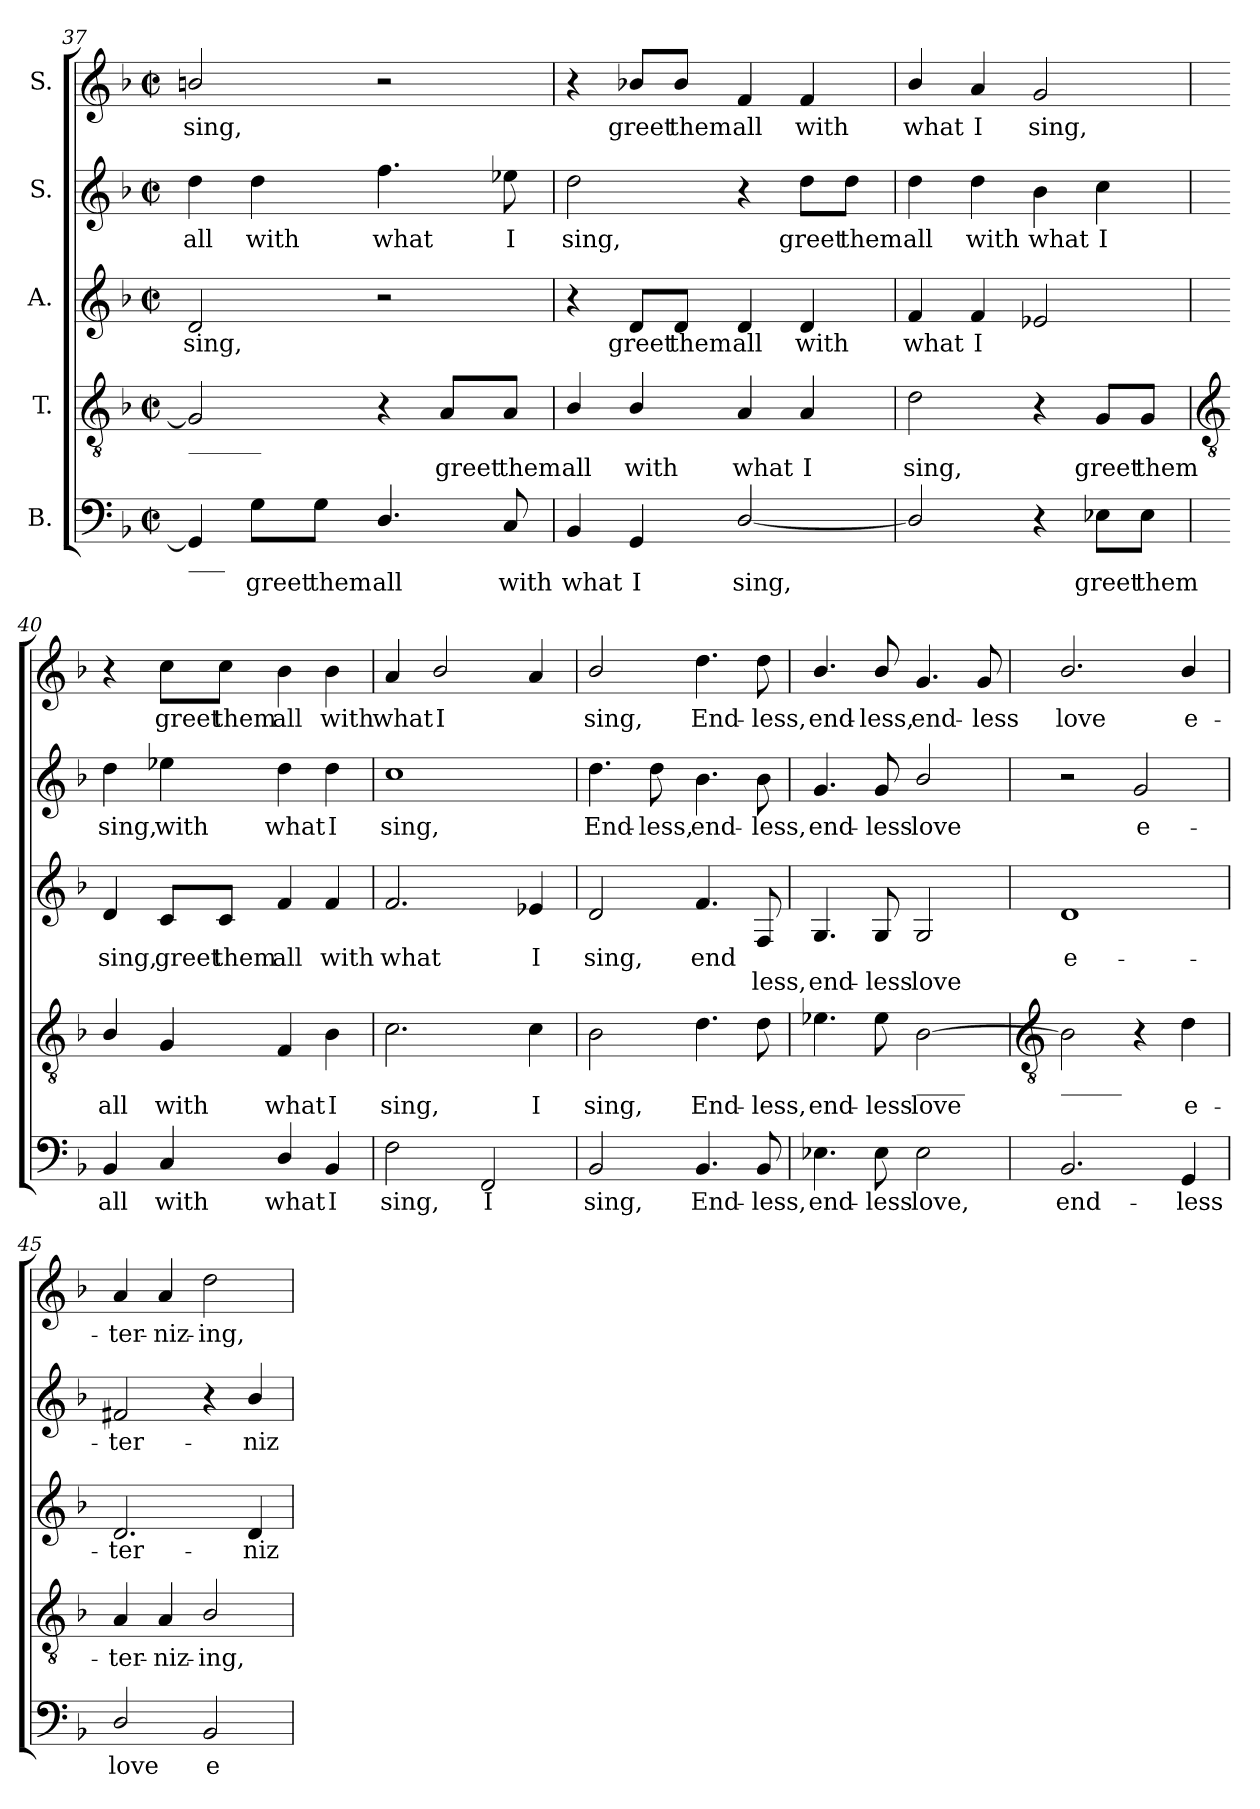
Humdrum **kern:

**kern	**text	**kern	**text	**kern	**text	**text	**kern	**text	**kern	**text
*part5	*part5	*part4	*part4	*part3	*part3	*part3	*part2	*part2	*part1	*part1
*staff5	*staff5	*staff4	*staff4	*staff3	*staff3	*staff3	*staff2	*staff2	*staff1	*staff1
*I"B.	*	*I"T.	*	*I"A.	*	*	*I"S.	*	*I"S.	*
!!LO:LB:g=z
*clefF4	*	*clefGv2	*	*clefG2	*	*	*clefG2	*	*clefG2	*
*k[b-]	*	*k[b-]	*	*k[b-]	*	*	*k[b-]	*	*k[b-]	*
*F:	*	*F:	*	*F:	*	*	*F:	*	*F:	*
*M2/2	*	*M2/2	*	*M2/2	*	*	*M2/2	*	*M2/2	*
*met(c|)	*	*met(c|)	*	*met(c|)	*	*	*met(c|)	*	*met(c|)	*
=37	=37	=37	=37	=37	=37	=37	=37	=37	=37	=37
!	!	!LO:TX:b:t=______	!	!	!	!	!	!	!	!
!LO:TX:b:t=___	!	!	!	!	!	!	!	!	!	!
!	!	!	!	!	!LO:LY:b	!	!	!LO:LY:b	!	!LO:LY:b
4GG]	.	2G]	.	2d	sing,	.	4dd	all	2bn/	sing,
!	!LO:LY:b	!	!	!	!	!	!	!LO:LY:b	!	!
8G\L	greet	.	.	.	.	.	4dd	with	.	.
!	!LO:LY:b	!	!	!	!	!	!	!	!	!
8G\J	them	.	.	.	.	.	.	.	.	.
!	!LO:LY:b	!	!	!	!	!	!	!LO:LY:b	!	!
4.D/	all	4r	.	2r	.	.	4.ff	what	2r	.
!	!	!	!LO:LY:b	!	!	!	!	!	!	!
.	.	8A/L	greet	.	.	.	.	.	.	.
!	!LO:LY:b	!	!LO:LY:b	!	!	!	!	!LO:LY:b	!	!
8C	with	8A/J	them	.	.	.	8ee-X	I	.	.
=38	=38	=38	=38	=38	=38	=38	=38	=38	=38	=38
!	!LO:LY:b	!	!LO:LY:b	!	!	!	!	!LO:LY:b	!	!
4BB-	what	4B-/	all	4r	.	.	2dd	sing,	4r	.
!	!LO:LY:b	!	!LO:LY:b	!	!LO:LY:b	!	!	!	!	!LO:LY:b
4GG	I	4B-/	with	8d/L	greet	.	.	.	8b-X/L	greet
!	!	!	!	!	!LO:LY:b	!	!	!	!	!LO:LY:b
.	.	.	.	8d/J	them	.	.	.	8b-/J	them
!	!LO:LY:b	!	!LO:LY:b	!	!LO:LY:b	!	!	!	!	!LO:LY:b
[2D/	sing,	4A	what	4d	all	.	4r	.	4f/	all
!	!	!	!LO:LY:b	!	!LO:LY:b	!	!	!LO:LY:b	!	!LO:LY:b
.	.	4A	I	4d	with	.	8dd\L	greet	4f/	with
!	!	!	!	!	!	!	!	!LO:LY:b	!	!
.	.	.	.	.	.	.	8dd\J	them	.	.
=39	=39	=39	=39	=39	=39	=39	=39	=39	=39	=39
!	!	!	!LO:LY:b	!	!LO:LY:b	!	!	!LO:LY:b	!	!LO:LY:b
2D/]	.	2d	sing,	4f	what	.	4dd	all	4b-/	what
!	!	!	!	!	!LO:LY:b	!	!	!LO:LY:b	!	!LO:LY:b
.	.	.	.	4f	I	.	4dd	with	4a/	I
!	!	!	!	!	!	!	!	!LO:LY:b	!	!LO:LY:b
4r	.	4r	.	2e-X	.	.	4b-	what	2g	sing,
!	!LO:LY:b	!	!LO:LY:b	!	!	!	!	!LO:LY:b	!	!
8E-X\L	greet	8G/L	greet	.	.	.	4cc	I	.	.
!	!LO:LY:b	!	!LO:LY:b	!	!	!	!	!	!	!
8E-\J	them	8G/J	them	.	.	.	.	.	.	.
!!LO:LB:g=z
=40	=40	=40	=40	=40	=40	=40	=40	=40	=40	=40
*	*	*clefGv2	*	*	*	*	*	*	*	*
!	!LO:LY:b	!	!LO:LY:b	!	!LO:LY:b	!	!	!LO:LY:b	!	!
4BB-	all	4B-/	all	4d	sing,	.	4dd	sing,	4r	.
!	!LO:LY:b	!	!LO:LY:b	!	!LO:LY:b	!	!	!LO:LY:b	!	!LO:LY:b
4C	with	4G	with	8c/L	greet	.	4ee-X	with	8cc\L	greet
!	!	!	!	!	!LO:LY:b	!	!	!	!	!LO:LY:b
.	.	.	.	8c/J	them	.	.	.	8cc\J	them
!	!LO:LY:b	!	!LO:LY:b	!	!LO:LY:b	!	!	!LO:LY:b	!	!LO:LY:b
4D/	what	4F	what	4f	all	.	4dd	what	4b-	all
!	!LO:LY:b	!	!LO:LY:b	!	!LO:LY:b	!	!	!LO:LY:b	!	!LO:LY:b
4BB-	I	4B-	I	4f	with	.	4dd	I	4b-	with
=41	=41	=41	=41	=41	=41	=41	=41	=41	=41	=41
!	!LO:LY:b	!	!LO:LY:b	!	!LO:LY:b	!	!	!LO:LY:b	!	!LO:LY:b
2F	sing,	2.c	sing,	2.f	what	.	1cc	sing,	4a	what
!	!	!	!	!	!	!	!	!	!	!LO:LY:b
.	.	.	.	.	.	.	.	.	2b-/	I
!	!LO:LY:b	!	!	!	!	!	!	!	!	!
2FF	I	.	.	.	.	.	.	.	.	.
!	!	!	!LO:LY:b	!	!LO:LY:b	!	!	!	!	!
.	.	4c	I	4e-X	I	.	.	.	4a	.
=42	=42	=42	=42	=42	=42	=42	=42	=42	=42	=42
!	!LO:LY:b	!	!LO:LY:b	!	!LO:LY:b	!	!	!LO:LY:b	!	!LO:LY:b
2BB-	sing,	2B-	sing,	2d	sing,	.	4.dd	End-	2b-/	sing,
!	!	!	!	!	!	!	!	!LO:LY:b	!	!
.	.	.	.	.	.	.	8dd	-less,	.	.
!	!LO:LY:b	!	!LO:LY:b	!	!LO:LY:b	!	!	!LO:LY:b	!	!LO:LY:b
4.BB-	End-	4.d	End-	4.f	end	.	4.b-	end-	4.dd	End-
!	!LO:LY:b	!	!LO:LY:b	!	!	!LO:LY:b	!	!LO:LY:b	!	!LO:LY:b
8BB-	-less,	8d	-less,	8F	.	-less,	8b-	-less,	8dd	-less,
=43	=43	=43	=43	=43	=43	=43	=43	=43	=43	=43
!	!LO:LY:b	!	!LO:LY:b	!	!	!LO:LY:b	!	!LO:LY:b	!	!LO:LY:b
4.E-X	end-	4.e-X	end-	4.G	.	end-	4.g	end-	4.b-/	end-
!	!LO:LY:b	!	!LO:LY:b	!	!	!LO:LY:b	!	!LO:LY:b	!	!LO:LY:b
8E-	-less	8e-	-less	8G	.	-less	8g	-less	8b-/	-less,
!	!	!LO:TX:b:t=____	!	!	!	!	!	!	!	!
!	!LO:LY:b	!	!LO:LY:b	!	!	!LO:LY:b	!	!LO:LY:b	!	!LO:LY:b
2E-	love,	[2B-	love	2G	.	love	2b-/	love	4.g	end-
!	!	!	!	!	!	!	!	!	!	!LO:LY:b
.	.	.	.	.	.	.	.	.	8g	-less
!!LO:LB:g=z
=44	=44	=44	=44	=44	=44	=44	=44	=44	=44	=44
*	*	*clefGv2	*	*	*	*	*	*	*	*
!	!	!LO:TX:b:t=_____	!	!	!	!	!	!	!	!
!	!LO:LY:b	!	!	!	!LO:LY:b	!	!	!	!	!LO:LY:b
2.BB-	end-	2B-]	.	1d	e-	.	2r	.	2.b-/	love
!	!	!	!	!	!	!	!	!LO:LY:b	!	!
.	.	4r	.	.	.	.	2g	e-	.	.
!	!LO:LY:b	!	!LO:LY:b	!	!	!	!	!	!	!LO:LY:b
4GG	-less	4d	e-	.	.	.	.	.	4b-/	e-
=45	=45	=45	=45	=45	=45	=45	=45	=45	=45	=45
!	!LO:LY:b	!	!LO:LY:b	!	!LO:LY:b	!	!	!LO:LY:b	!	!LO:LY:b
2D/	love	4A	-ter-	2.d	-ter-	.	2f#X	-ter-	4a	-ter-
!	!	!	!LO:LY:b	!	!	!	!	!	!	!LO:LY:b
.	.	4A	-niz-	.	.	.	.	.	4a	-niz-
!	!LO:LY:b	!	!LO:LY:b	!	!	!	!	!	!	!LO:LY:b
2BB-	e-	2B-/	-ing,	.	.	.	4r	.	2dd	-ing,
!	!	!	!	!	!LO:LY:b	!	!	!LO:LY:b	!	!
.	.	.	.	4d	-niz-	.	4b-/	-niz-	.	.
=	=	=	=	=	=	=	=	=	=	=
*-	*-	*-	*-	*-	*-	*-	*-	*-	*-	*-
